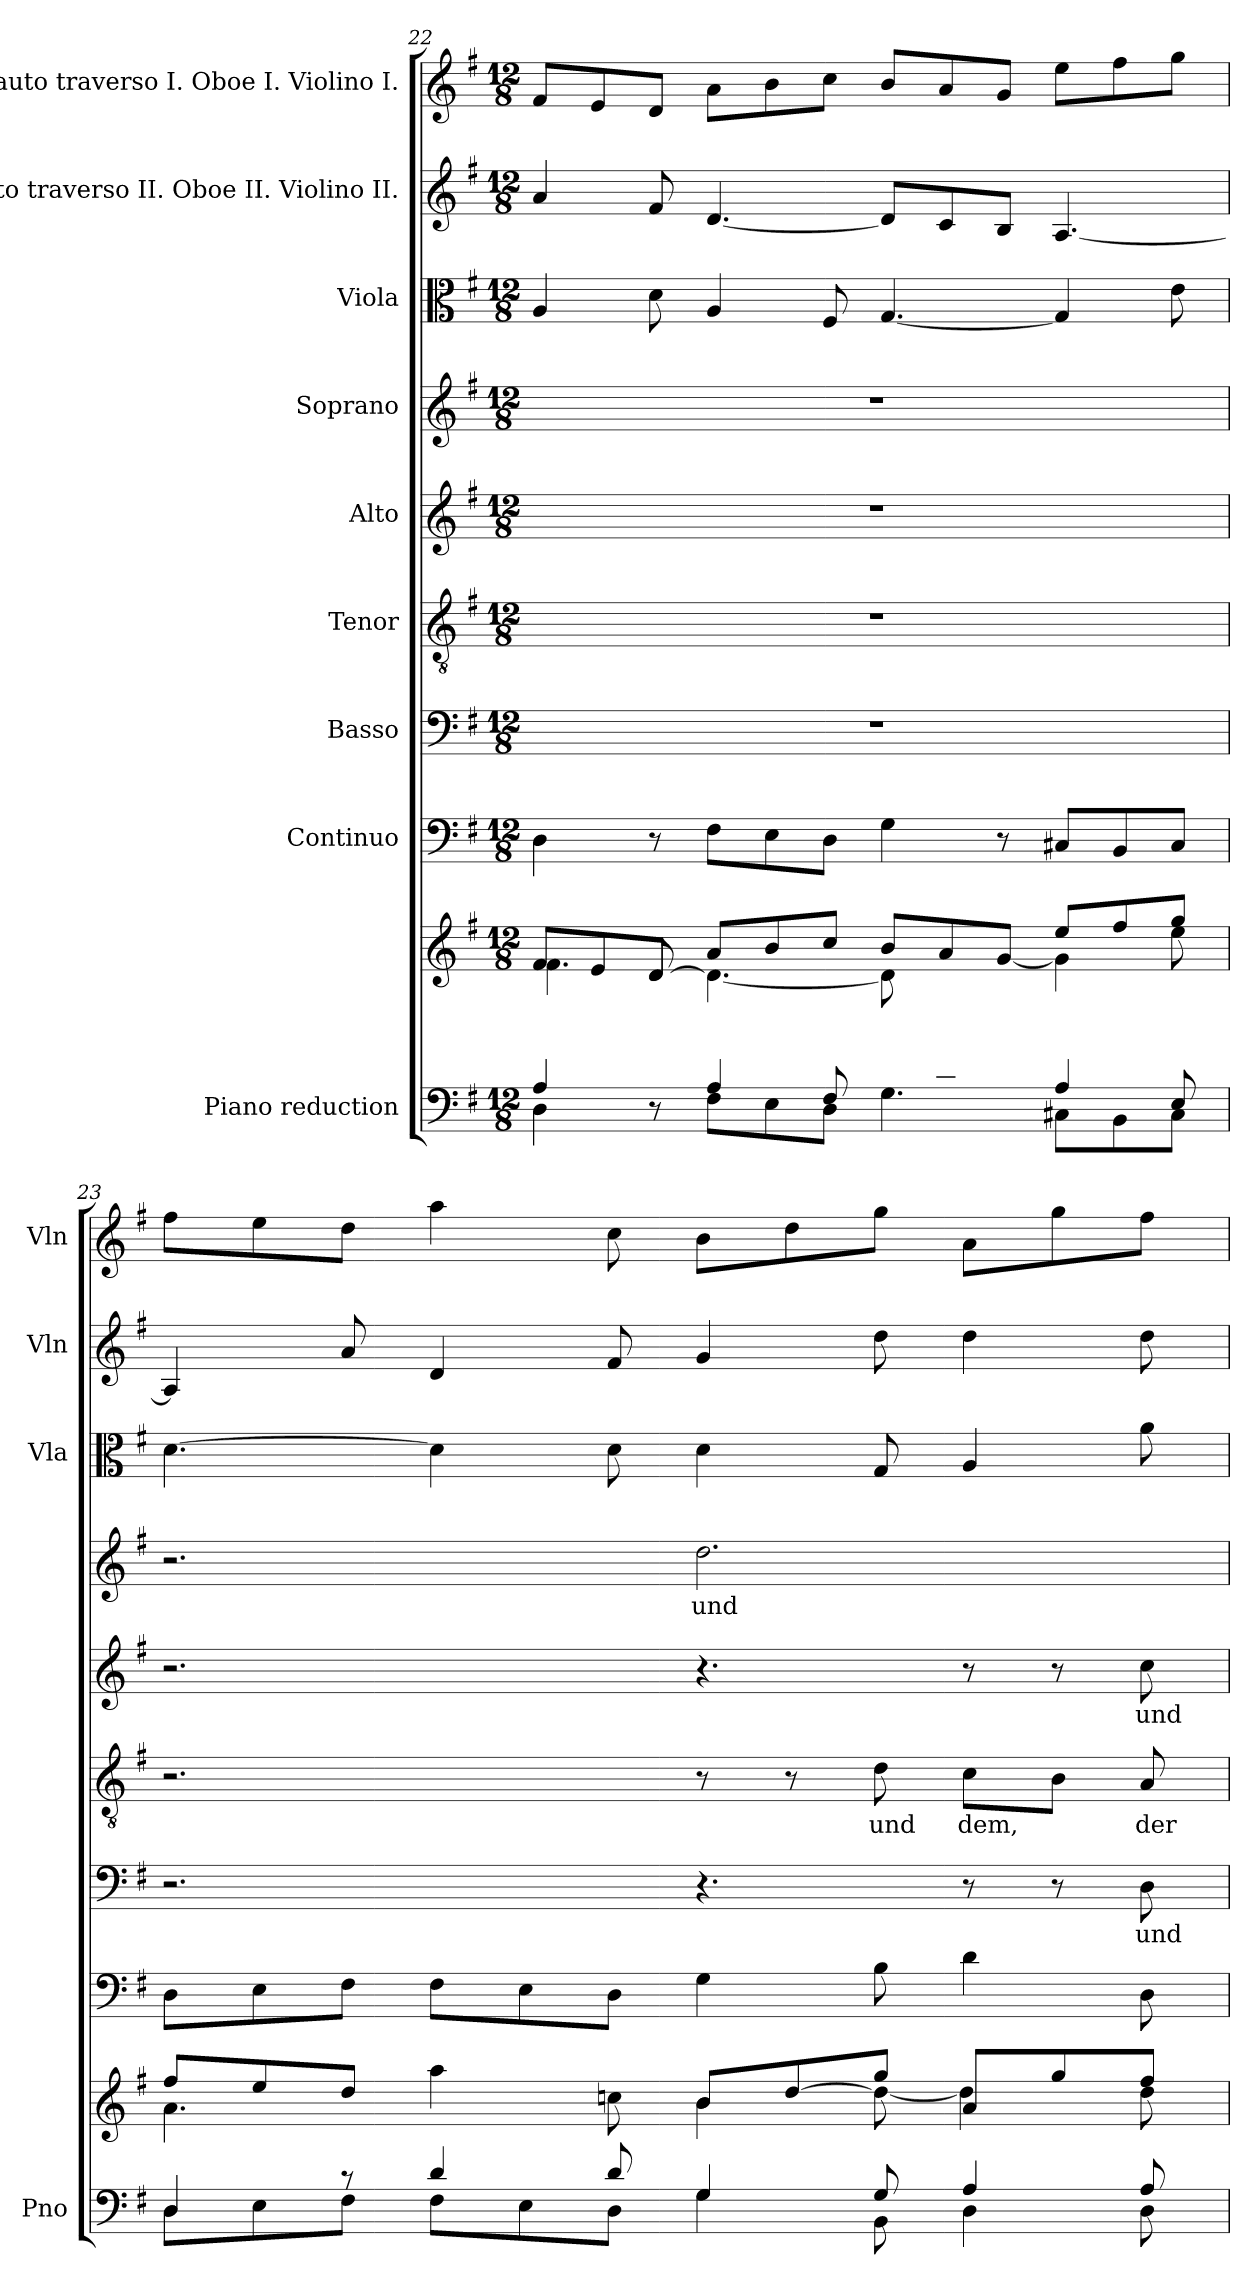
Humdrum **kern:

**kern	**kern	**kern	**kern	**text	**kern	**text	**kern	**text	**kern	**text	**kern	**kern	**kern
*part9	*part9	*part8	*part7	*part7	*part6	*part6	*part5	*part5	*part4	*part4	*part3	*part2	*part1
*staff10	*staff9	*staff8	*staff7	*staff7	*staff6	*staff6	*staff5	*staff5	*staff4	*staff4	*staff3	*staff2	*staff1
*I"Piano reduction	*	*I"Continuo	*I"Basso	*	*I"Tenor	*	*I"Alto	*	*I"Soprano	*	*I"Viola	*I"Flauto traverso II. Oboe II. Violino II.	*I"Flauto traverso I. Oboe I. Violino I.
*I'Pno	*	*	*	*	*	*	*	*	*	*	*I'Vla	*I'Vln	*I'Vln
*clefF4	*clefG2	*clefF4	*clefF4	*	*clefGv2	*	*clefG2	*	*clefG2	*	*clefC3	*clefG2	*clefG2
*k[f#]	*k[f#]	*k[f#]	*k[f#]	*	*k[f#]	*	*k[f#]	*	*k[f#]	*	*k[f#]	*k[f#]	*k[f#]
*M12/8	*M12/8	*M12/8	*M12/8	*	*M12/8	*	*M12/8	*	*M12/8	*	*M12/8	*M12/8	*M12/8
=22	=22	=22	=22	=22	=22	=22	=22	=22	=22	=22	=22	=22	=22
*^	*^	*	*	*	*	*	*	*	*	*	*	*	*
*	*^	*	*^	*	*	*	*	*	*	*	*	*	*	*	*
2..ryy	4A/	4D\	8f#/L	4.f#\	4ryy	4D\	1.r	.	1.r	.	1.r	.	1.r	.	4A/	4a/	8f#/L
.	.	.	8e/	.	.	.	.	.	.	.	.	.	.	.	.	.	8e/
.	8ryy	8r	8d/J	.	[8d/	8r	.	.	.	.	.	.	.	.	8d\	8f#/	8d/J
.	4A/	8F#\L	8a/L	4.d\_	1ryy	8F#\L	.	.	.	.	.	.	.	.	4A/	[4.d/	8a\L
.	.	8E\	8b/	.	.	8E\	.	.	.	.	.	.	.	.	.	.	8b\
.	8F#/	8D\J	8cc/J	.	.	8D\J	.	.	.	.	.	.	.	.	8F#/	.	8cc\J
.	4.ryy	4.G\	8b/L	8d\L]	.	4G\	.	.	.	.	.	.	.	.	[4.G/	8d/L]	8b/L
8c/	.	.	8a/	4ryy	.	.	.	.	.	.	.	.	.	.	.	8c/	8a/
8B/J	.	.	[<8g/J	.	.	8r	.	.	.	.	.	.	.	.	.	8B/J	8g/J
4.ryy	4A/	8C#X\L	8ee/L	4g\]	.	8C#X/L	.	.	.	.	.	.	.	.	4G/]	[4.A/	8ee\L
.	.	8BB\	8ff#/	.	.	8BB/	.	.	.	.	.	.	.	.	.	.	8ff#\
.	8E/	8C#\J	8gg/J	8ee\	8ryy	8C#/J	.	.	.	.	.	.	.	.	8e\	.	8gg\J
*	*v	*v	*	*	*	*	*	*	*	*	*	*	*	*	*	*	*
*	*	*	*v	*v	*	*	*	*	*	*	*	*	*	*	*	*
=23	=23	=23	=23	=23	=23	=23	=23	=23	=23	=23	=23	=23	=23	=23	=23
4D/	8D\L	8ff#/L	4.a\	8D\L	2.r	.	2.r	.	2.r	.	2.r	.	[4.d\	4A/]	8ff#\L
.	8E\	8ee/	.	8E\	.	.	.	.	.	.	.	.	.	.	8ee\
8r	8F#\J	8dd/J	.	8F#\J	.	.	.	.	.	.	.	.	.	8a/	8dd\J
4d/	8F#\L	4aa\	4.ryy	8F#\L	.	.	.	.	.	.	.	.	4d\]	4d/	4aa\
.	8E\	.	.	8E\	.	.	.	.	.	.	.	.	.	.	.
8d/	8D\J	8ccn\	.	8D\J	.	.	.	.	.	.	.	.	8d\	8f#/	8cc\
!	!	!	!	!	!	!	!	!	!	!	!	!LO:LY:b	!	!	!
4G/	4G\	8b/L	4b\	4G\	4.r	.	8r	.	4.r	.	2.dd\	und	4d\	4g/	8b\L
.	.	[<8dd/	.	.	.	.	8r	.	.	.	.	.	.	.	8dd\
!	!	!	!	!	!	!	!	!LO:LY:b	!	!	!	!	!	!	!
8G/	8BB\	8gg/J	8dd\_	8B\	.	.	8d\	und	.	.	.	.	8G/	8dd\	8gg\J
!	!	!	!	!	!	!	!	!LO:LY:b	!	!	!	!	!	!	!
4A/	4D\	8a/L	4dd\]	4d\	8r	.	8c\L	dem,	8r	.	.	.	4A/	4dd\	8a\L
.	.	8gg/	.	.	8r	.	8B\J	.	8r	.	.	.	.	.	8gg\
!	!	!	!	!	!	!LO:LY:b	!	!LO:LY:b	!	!LO:LY:b	!	!	!	!	!
8A/	8D\	8ff#/J	8dd\	8D\	8D\	und	8A/	der	8cc\	und	.	.	8a\	8dd\	8ff#\J
*v	*v	*	*	*	*	*	*	*	*	*	*	*	*	*	*
*	*v	*v	*	*	*	*	*	*	*	*	*	*	*	*
=	=	=	=	=	=	=	=	=	=	=	=	=	=
*-	*-	*-	*-	*-	*-	*-	*-	*-	*-	*-	*-	*-	*-
